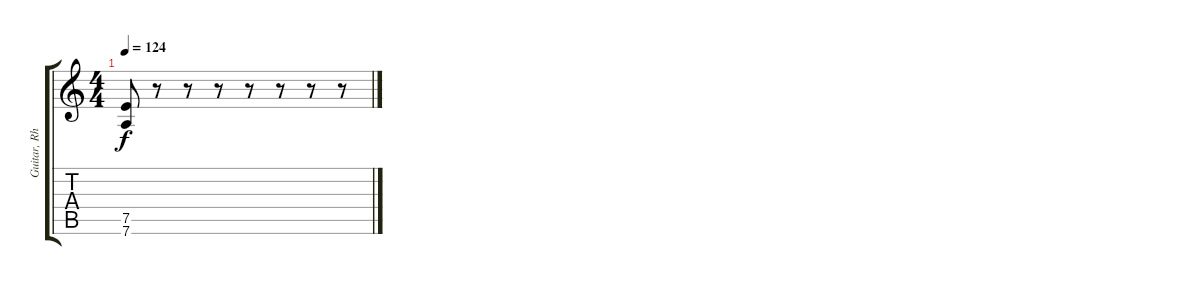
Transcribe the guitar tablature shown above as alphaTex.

\track ("Guitar, Rhythm" "Guitar, Rh") {instrument distortionguitar}
\staff {score tabs}
\tuning (E4 B3 G3 D3 A2 D2) {hide}
\ts (4 4)
\tempo 124
\clef g2
\ks c
(7.5 7.6).8{dy f} r.8 r.8 r.8 r.8 r.8 r.8 r.8
